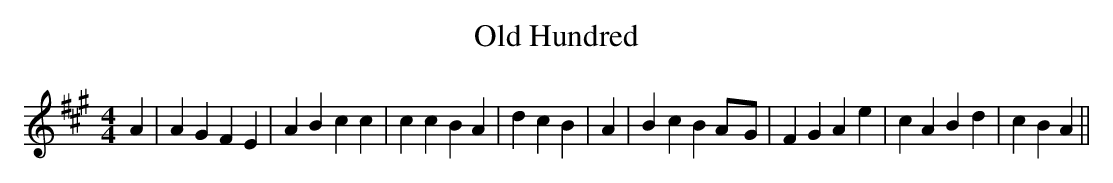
X:1
T:Old Hundred
M:4/4
L:1/4
K:A
 A| A G F E| A B c c| c c B A| d c B| A| B c BA/2-G/2| F G A e| c A B d|\
 c B A||
